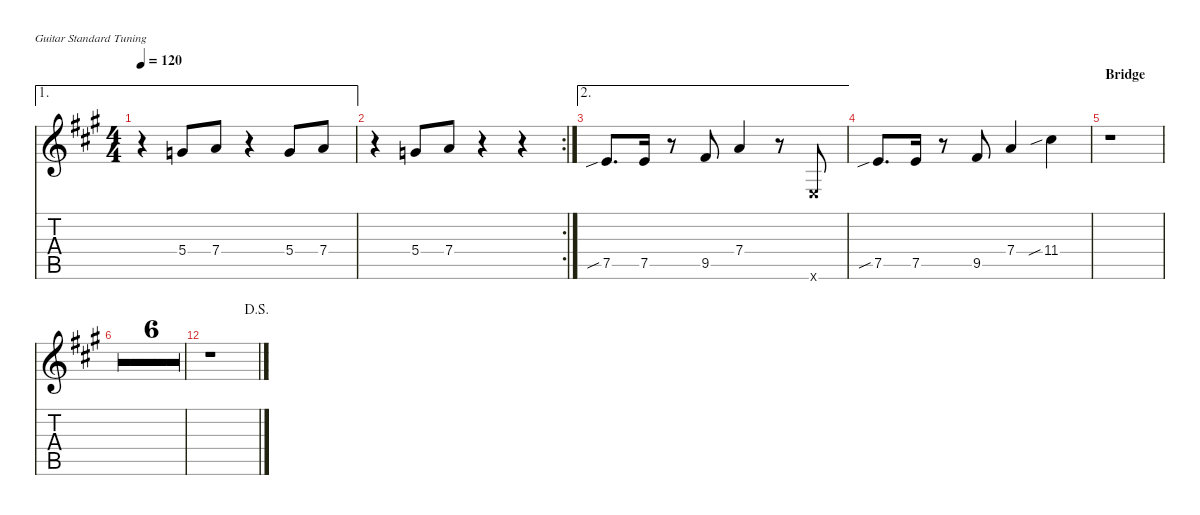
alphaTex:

\defaultSystemsLayout 4
\hideDynamics
\bracketExtendMode nobrackets
\singleTrackTrackNamePolicy hidden
\multiTrackTrackNamePolicy hidden
\otherSystemsTrackNameOrientation horizontal
\track ("Lead Guitar 1" "N-Gt") {multiBarRest instrument electricguitarclean}
\staff {score tabs}
\tuning (E4 B3 G3 D3 A2 E2)
\ae 1
\ts (4 4)
\tempo 120
\clef g2
\ks a
r.4{dy f beam Down} 5.4{acc forcenatural}.8{beam Up} 7.4{acc forcenatural}.8{beam Up} r.4{beam Up} 5.4{acc forcenatural}.8{beam Up} 7.4{acc forcenatural}.8{beam Up} |
\rc 2
r.4{beam Down} 5.4{acc forcenatural}.8{beam Up} 7.4{acc forcenatural}.8{beam Up} r.4{beam Up} r.4{beam Up} |
\ae 2
7.5{sib acc forcenatural}.8{d beam Up} 7.5{acc forcenatural}.16{beam Up} r.8{beam Up} 9.5{acc #}.8{beam Up} 7.4{acc forcenatural}.4{beam Up} r.8{beam Up} 0.6{x acc forcenatural}.8{beam Up} |
7.5{sib acc forcenatural}.8{d beam Up} 7.5{acc forcenatural}.16{beam Up} r.8{beam Up} 9.5{acc #}.8{beam Up} 7.4{acc forcenatural}.4{beam Up} 11.4{sib acc #}.4{beam Down} |
\section ("" "Bridge")
r.1{beam Down} |
r.1{beam Down} |
r.1{beam Down} |
r.1{beam Down} |
r.1{beam Down} |
r.1{beam Down} |
r.1{beam Down} |
\jump dalsegno
r.1{beam Down}
